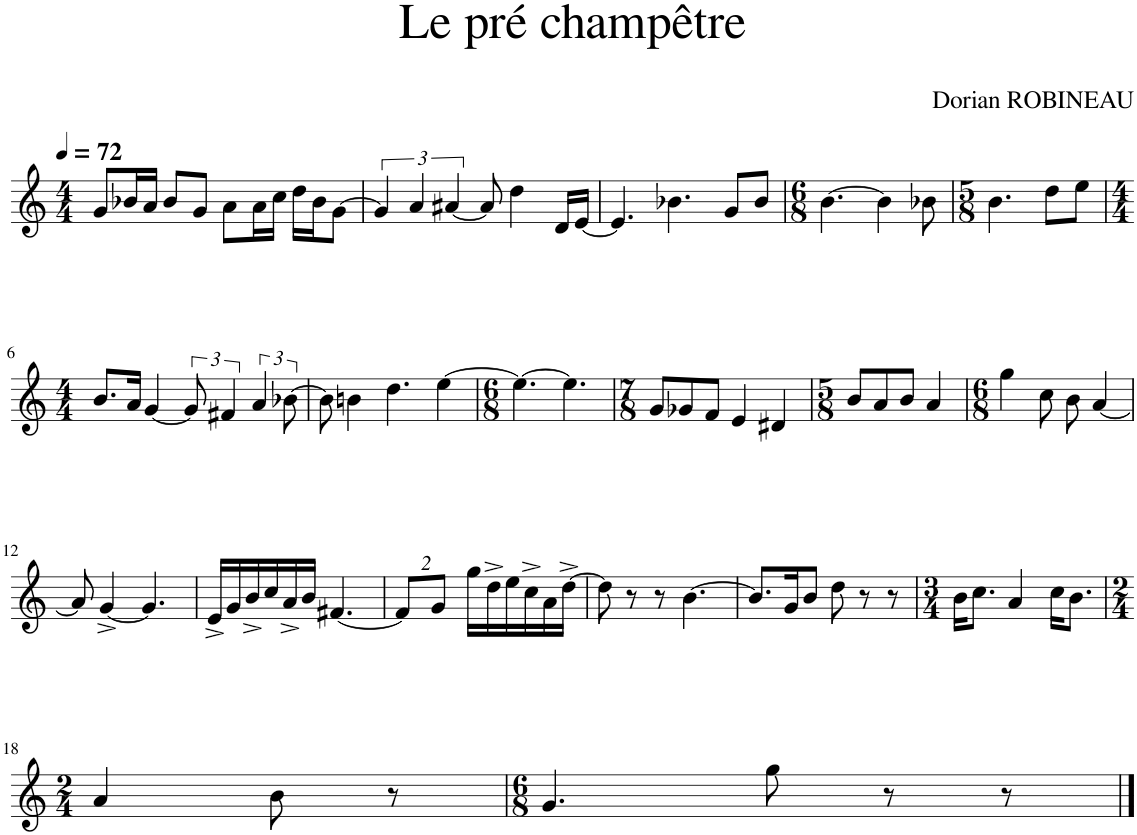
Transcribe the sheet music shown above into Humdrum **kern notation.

**kern
*part1
*staff1
*I"Violon
*I'Vln.
*clefG2
*k[]
*M4/4
*MM72
=1
8g/L
16b-X/L
16a/JJ
8b-/L
8g/J
8a\L
16a\L
16cc\JJ
16dd\LL
16b-\J
[8g\J
=2
6g/]
6a/
[6a#X/
8a#/]
4dd\
16d/LL
[16e/JJ
=3
4.e/]
4.b-X\
8g/L
8b-/J
=4
*M6/8
[4.b\
4b\]
8b-X\
=5
*M5/8
4.b\
8dd\L
8ee\J
!!LO:LB:g=z
=6
*M4/4
8.b/L
16a/Jk
[4g/
12g/]
6f#X/
6a/
[12b-X\
=7
8b-\]
4bn\
4.dd\
[4ee\
=8
*M6/8
4.ee\_
4.ee\]
=9
*M7/8
8g/L
8g-X/
8f/J
4e/
4d#X/
=10
*M5/8
8b/L
8a/
8b/J
4a/
=11
*M6/8
4gg\
8cc\
8b\
[4a/
!!LO:LB:g=z
=12
8a/]
[4g^/
4.g/]
=13
16e^/LL
16g/
16b^/
16cc/
16a^/
16b/JJ
[4.f#X/
=14
*Xbrackettup
16%3f#/L]
16%3g/J
16gg\LL
16dd^\
16ee\
16cc^\
16a\
[16dd^\JJ
=15
8dd\]
8r
8r
[4.b\
=16
8.b/L]
16g/K
8b/J
8dd\
8r
8r
=17
*M3/4
16b\KL
8.cc\J
4a/
16cc\KL
8.b\J
!!LO:LB:g=z
=18
*M2/4
4a/
8b\
8r
=19
*M6/8
4.g/
8gg\
8r
8r
==
*-
